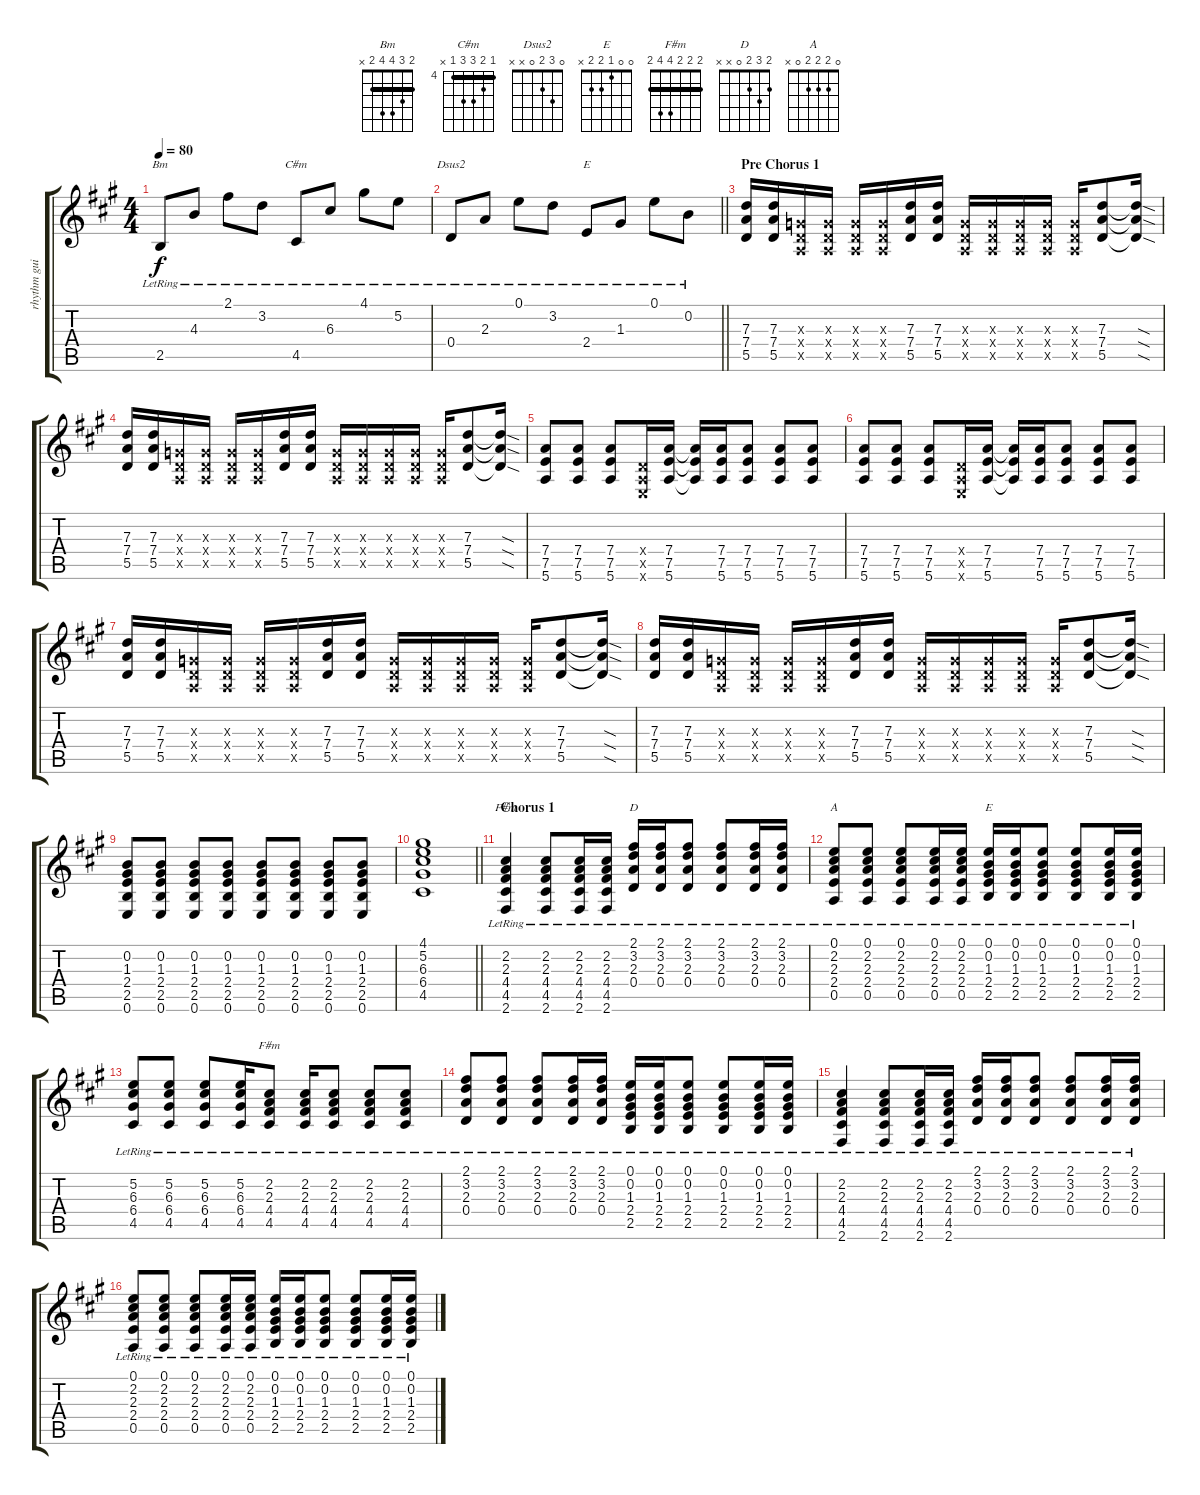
\track ("rhythm guitar" "rhythm gui") {instrument acousticguitarsteel}
\staff {score tabs}
\tuning (E4 B3 G3 D3 A2 E2) {hide}
\chord ("Bm" 2 3 4 4 2 x) {barre 2}
\chord ("C#m" 4 5 6 6 4 x) {firstfret 4 barre 4}
\chord ("Dsus2" 0 3 2 0 x x)
\chord ("E" 0 0 1 2 2 0)
\chord ("F#m" x 2 2 4 4 2) {barre 2}
\chord ("D" 2 3 2 0 x x)
\chord ("A" 0 2 2 2 0 x)
\chord ("E" 0 0 1 2 2 x)
\chord ("F#m" 2 2 2 4 4 2) {barre 2}
\ts (4 4)
\tempo 80
\clef g2
\ks a
2.5{lr}.8{ch "Bm" dy f} 4.3{lr}.8 2.1{lr}.8 3.2{lr}.8 4.5{lr}.8{ch "C#m"} 6.3{lr}.8 4.1{lr}.8 5.2{lr}.8 |
\barLineRight lightlight
0.4{lr}.8{ch "Dsus2"} 2.3{lr}.8 0.1{lr}.8 3.2{lr}.8 2.4{lr}.8{ch "E"} 1.3{lr}.8 0.1{lr}.8 0.2{lr}.8 |
\section ("" "Pre Chorus 1")
(7.3 7.4 5.5).16 (7.3 7.4 5.5).16 (0.3{x} 0.4{x} 0.5{x}).16 (0.3{x} 0.4{x} 0.5{x}).16 (0.3{x} 0.4{x} 0.5{x}).16 (0.3{x} 0.4{x} 0.5{x}).16 (7.3 7.4 5.5).16 (7.3 7.4 5.5).16 (0.3{x} 0.4{x} 0.5{x}).16 (0.3{x} 0.4{x} 0.5{x}).16 (0.3{x} 0.4{x} 0.5{x}).16 (0.3{x} 0.4{x} 0.5{x}).16 (0.3{x} 0.4{x} 0.5{x}).16 (7.3 7.4 5.5).8 (7.3{sod t} 7.4{sod t} 5.5{sod t}).16 |
(7.3 7.4 5.5).16 (7.3 7.4 5.5).16 (0.3{x} 0.4{x} 0.5{x}).16 (0.3{x} 0.4{x} 0.5{x}).16 (0.3{x} 0.4{x} 0.5{x}).16 (0.3{x} 0.4{x} 0.5{x}).16 (7.3 7.4 5.5).16 (7.3 7.4 5.5).16 (0.3{x} 0.4{x} 0.5{x}).16 (0.3{x} 0.4{x} 0.5{x}).16 (0.3{x} 0.4{x} 0.5{x}).16 (0.3{x} 0.4{x} 0.5{x}).16 (0.3{x} 0.4{x} 0.5{x}).16 (7.3 7.4 5.5).8 (7.3{sod t} 7.4{sod t} 5.5{sod t}).16 |
(7.4 7.5 5.6).8 (7.4 7.5 5.6).8 (7.4 7.5 5.6).8 (0.4{x} 0.5{x} 0.6{x}).16 (7.4 7.5 5.6).16 (7.4{t} 7.5{t} 5.6{t}).16 (7.4 7.5 5.6).16 (7.4 7.5 5.6).8 (7.4 7.5 5.6).8 (7.4 7.5 5.6).8 |
(7.4 7.5 5.6).8 (7.4 7.5 5.6).8 (7.4 7.5 5.6).8 (0.4{x} 0.5{x} 0.6{x}).16 (7.4 7.5 5.6).16 (7.4{t} 7.5{t} 5.6{t}).16 (7.4 7.5 5.6).16 (7.4 7.5 5.6).8 (7.4 7.5 5.6).8 (7.4 7.5 5.6).8 |
(7.3 7.4 5.5).16 (7.3 7.4 5.5).16 (0.3{x} 0.4{x} 0.5{x}).16 (0.3{x} 0.4{x} 0.5{x}).16 (0.3{x} 0.4{x} 0.5{x}).16 (0.3{x} 0.4{x} 0.5{x}).16 (7.3 7.4 5.5).16 (7.3 7.4 5.5).16 (0.3{x} 0.4{x} 0.5{x}).16 (0.3{x} 0.4{x} 0.5{x}).16 (0.3{x} 0.4{x} 0.5{x}).16 (0.3{x} 0.4{x} 0.5{x}).16 (0.3{x} 0.4{x} 0.5{x}).16 (7.3 7.4 5.5).8 (7.3{sod t} 7.4{sod t} 5.5{sod t}).16 |
(7.3 7.4 5.5).16 (7.3 7.4 5.5).16 (0.3{x} 0.4{x} 0.5{x}).16 (0.3{x} 0.4{x} 0.5{x}).16 (0.3{x} 0.4{x} 0.5{x}).16 (0.3{x} 0.4{x} 0.5{x}).16 (7.3 7.4 5.5).16 (7.3 7.4 5.5).16 (0.3{x} 0.4{x} 0.5{x}).16 (0.3{x} 0.4{x} 0.5{x}).16 (0.3{x} 0.4{x} 0.5{x}).16 (0.3{x} 0.4{x} 0.5{x}).16 (0.3{x} 0.4{x} 0.5{x}).16 (7.3 7.4 5.5).8 (7.3{sod t} 7.4{sod t} 5.5{sod t}).16 |
(0.2 1.3 2.4 2.5 0.6).8 (0.2 1.3 2.4 2.5 0.6).8 (0.2 1.3 2.4 2.5 0.6).8 (0.2 1.3 2.4 2.5 0.6).8 (0.2 1.3 2.4 2.5 0.6).8 (0.2 1.3 2.4 2.5 0.6).8 (0.2 1.3 2.4 2.5 0.6).8 (0.2 1.3 2.4 2.5 0.6).8 |
\barLineRight lightlight
(4.1 5.2 6.3 6.4 4.5).1 |
\section ("" "Chorus 1")
(2.2{lr} 2.3{lr} 4.4{lr} 4.5{lr} 2.6{lr}).4{ch "F#m"} (2.2{lr} 2.3{lr} 4.4{lr} 4.5{lr} 2.6{lr}).8 (2.2{lr} 2.3{lr} 4.4{lr} 4.5{lr} 2.6{lr}).16 (2.2{lr} 2.3{lr} 4.4{lr} 4.5{lr} 2.6{lr}).16 (2.1{lr} 3.2{lr} 2.3{lr} 0.4{lr}).16{ch "D"} (2.1{lr} 3.2{lr} 2.3{lr} 0.4{lr}).16 (2.1{lr} 3.2{lr} 2.3{lr} 0.4{lr}).8 (2.1{lr} 3.2{lr} 2.3{lr} 0.4{lr}).8 (2.1{lr} 3.2{lr} 2.3{lr} 0.4{lr}).16 (2.1{lr} 3.2{lr} 2.3{lr} 0.4{lr}).16 |
(0.1{lr} 2.2{lr} 2.3{lr} 2.4{lr} 0.5{lr}).8{ch "A"} (0.1{lr} 2.2{lr} 2.3{lr} 2.4{lr} 0.5{lr}).8 (0.1{lr} 2.2{lr} 2.3{lr} 2.4{lr} 0.5{lr}).8 (0.1{lr} 2.2{lr} 2.3{lr} 2.4{lr} 0.5{lr}).16 (0.1{lr} 2.2{lr} 2.3{lr} 2.4{lr} 0.5{lr}).16 (0.1{lr} 0.2{lr} 1.3{lr} 2.4{lr} 2.5{lr}).16{ch "E"} (0.1{lr} 0.2{lr} 1.3{lr} 2.4{lr} 2.5{lr}).16 (0.1{lr} 0.2{lr} 1.3{lr} 2.4{lr} 2.5{lr}).8 (0.1{lr} 0.2{lr} 1.3{lr} 2.4{lr} 2.5{lr}).8 (0.1{lr} 0.2{lr} 1.3{lr} 2.4{lr} 2.5{lr}).16 (0.1{lr} 0.2{lr} 1.3{lr} 2.4{lr} 2.5{lr}).16 |
(5.2{lr} 6.3{lr} 6.4{lr} 4.5{lr}).8 (5.2{lr} 6.3{lr} 6.4{lr} 4.5{lr}).8 (5.2{lr} 6.3{lr} 6.4{lr} 4.5{lr}).8 (5.2{lr} 6.3{lr} 6.4{lr} 4.5{lr}).16 (2.2{lr} 2.3{lr} 4.4{lr} 4.5{lr}).8{ch "F#m"} (2.2{lr} 2.3{lr} 4.4{lr} 4.5{lr}).16 (2.2{lr} 2.3{lr} 4.4{lr} 4.5{lr}).8 (2.2{lr} 2.3{lr} 4.4{lr} 4.5{lr}).8 (2.2{lr} 2.3{lr} 4.4{lr} 4.5{lr}).8 |
(2.1{lr} 3.2{lr} 2.3{lr} 0.4{lr}).8 (2.1{lr} 3.2{lr} 2.3{lr} 0.4{lr}).8 (2.1{lr} 3.2{lr} 2.3{lr} 0.4{lr}).8 (2.1{lr} 3.2{lr} 2.3{lr} 0.4{lr}).16 (2.1{lr} 3.2{lr} 2.3{lr} 0.4{lr}).16 (0.1{lr} 0.2{lr} 1.3{lr} 2.4{lr} 2.5{lr}).16 (0.1{lr} 0.2{lr} 1.3{lr} 2.4{lr} 2.5{lr}).16 (0.1{lr} 0.2{lr} 1.3{lr} 2.4{lr} 2.5{lr}).8 (0.1{lr} 0.2{lr} 1.3{lr} 2.4{lr} 2.5{lr}).8 (0.1{lr} 0.2{lr} 1.3{lr} 2.4{lr} 2.5{lr}).16 (0.1 0.2 1.3 2.4{lr} 2.5).16 |
(2.2{lr} 2.3{lr} 4.4{lr} 4.5{lr} 2.6{lr}).4 (2.2{lr} 2.3{lr} 4.4{lr} 4.5{lr} 2.6{lr}).8 (2.2{lr} 2.3{lr} 4.4{lr} 4.5{lr} 2.6{lr}).16 (2.2{lr} 2.3{lr} 4.4{lr} 4.5{lr} 2.6{lr}).16 (2.1{lr} 3.2{lr} 2.3{lr} 0.4{lr}).16 (2.1{lr} 3.2{lr} 2.3{lr} 0.4{lr}).16 (2.1{lr} 3.2{lr} 2.3{lr} 0.4{lr}).8 (2.1{lr} 3.2{lr} 2.3{lr} 0.4{lr}).8 (2.1{lr} 3.2{lr} 2.3{lr} 0.4{lr}).16 (2.1{lr} 3.2{lr} 2.3{lr} 0.4{lr}).16 |
(0.1{lr} 2.2{lr} 2.3{lr} 2.4{lr} 0.5{lr}).8 (0.1{lr} 2.2{lr} 2.3{lr} 2.4{lr} 0.5{lr}).8 (0.1{lr} 2.2{lr} 2.3{lr} 2.4{lr} 0.5{lr}).8 (0.1{lr} 2.2{lr} 2.3{lr} 2.4{lr} 0.5{lr}).16 (0.1{lr} 2.2{lr} 2.3{lr} 2.4{lr} 0.5{lr}).16 (0.1{lr} 0.2{lr} 1.3{lr} 2.4{lr} 2.5{lr}).16 (0.1{lr} 0.2{lr} 1.3{lr} 2.4{lr} 2.5{lr}).16 (0.1{lr} 0.2{lr} 1.3{lr} 2.4{lr} 2.5{lr}).8 (0.1{lr} 0.2{lr} 1.3{lr} 2.4{lr} 2.5{lr}).8 (0.1{lr} 0.2{lr} 1.3{lr} 2.4{lr} 2.5{lr}).16 (0.1{lr} 0.2{lr} 1.3{lr} 2.4{lr} 2.5{lr}).16
